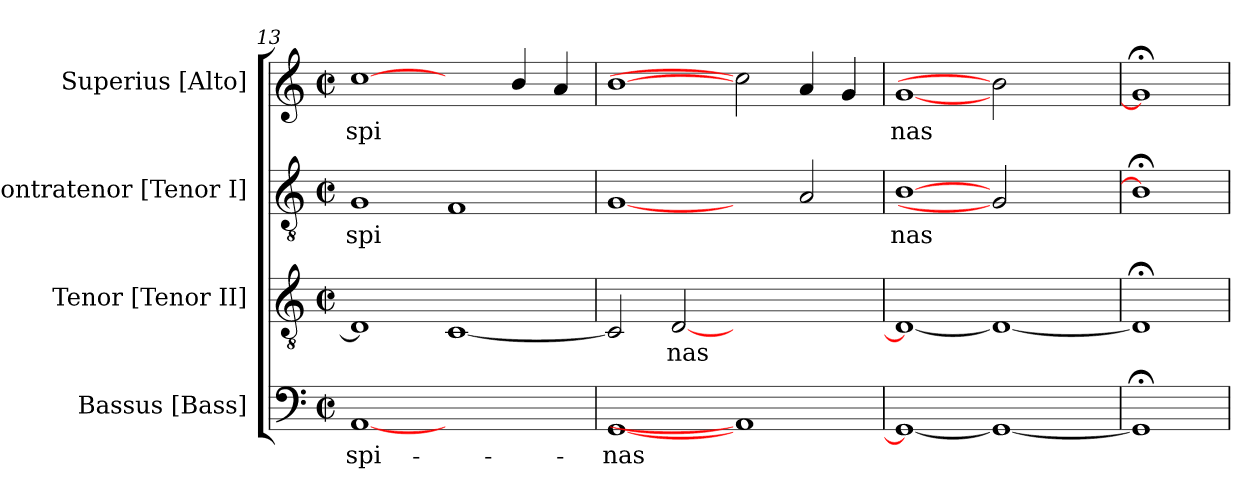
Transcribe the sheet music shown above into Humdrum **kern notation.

**kern	**text	**kern	**text	**kern	**text	**kern	**text
*part4	*part4	*part3	*part3	*part2	*part2	*part1	*part1
*staff4	*staff4	*staff3	*staff3	*staff2	*staff2	*staff1	*staff1
*I"Bassus  [Bass]	*	*I"Tenor  [Tenor II]	*	*I"Contratenor  [Tenor I]	*	*I"Superius  [Alto]	*
*clefF4	*	*clefGv2	*	*clefGv2	*	*clefG2	*
*k[]	*	*k[]	*	*k[]	*	*k[]	*
*C:	*	*C:	*	*C:	*	*C:	*
*M2/2	*	*M2/2	*	*M2/2	*	*M2/2	*
*met(c|)	*	*met(c|)	*	*met(c|)	*	*met(c|)	*
=13	=13	=13	=13	=13	=13	=13	=13
!	!LO:LY:b:rj	!	!LO:LY:b:rj	!	!LO:LY:b:rj	!	!LO:LY:b:rj
[1AA	spi-	1D]	--	1G	spi-	[1cc	spi-
!	!	!	!LO:LY:b:rj	!	!LO:LY:b:rj	!	!
1ryy	.	[<1C	--	1F	--	2ryy	.
!	!	!	!	!	!	!	!LO:LY:b:rj
.	.	.	.	.	.	4b/	--
!	!	!	!	!	!	!	!LO:LY:b:rj
.	.	.	.	.	.	4a/	--
=14	=14	=14	=14	=14	=14	=14	=14
!	!LO:LY:b:rj	!	!LO:LY:b:rj	!	!LO:LY:b:rj	!	!LO:LY:b:rj
[<1GG	-nas	2C/]	--	[1G	--	[1b	--
!	!	!	!LO:LY:b:rj	!	!	!	!
.	.	[<2D	-nas	.	.	.	.
1AA]	.	1ryy	.	2ryy	.	2cc]	.
!	!	!	!	!	!LO:LY:b:rj	!	!LO:LY:b:rj
.	.	.	.	2A/	--	4a/	--
!	!	!	!	!	!	!	!LO:LY:b:rj
.	.	.	.	.	.	4g/	--
=15	=15	=15	=15	=15	=15	=15	=15
!	!LO:LY:b:rj	!	!LO:LY:b:rj	!	!LO:LY:b:rj	!	!LO:LY:b:rj
1GG_	.	1D_	.	[1B	-nas	[1g	-nas
1GG_	.	1D_	.	2G]	.	2b]	.
.	.	.	.	2ryy	.	2ryy	.
=16	=16	=16	=16	=16	=16	=16	=16
1GG;<]	.	1D;<]	.	1B;<]	.	1g;<]	.
=	=	=	=	=	=	=	=
*-	*-	*-	*-	*-	*-	*-	*-
